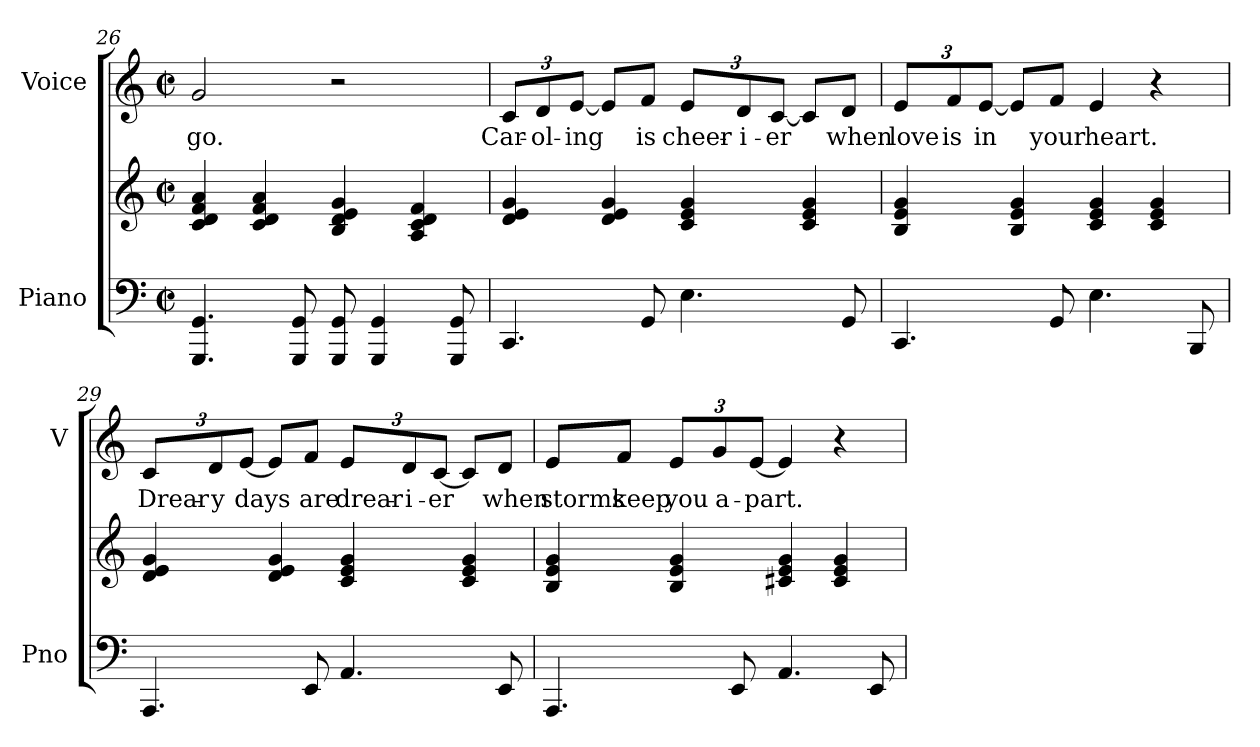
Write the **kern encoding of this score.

**kern	**kern	**kern	**text
*part2	*part2	*part1	*part1
*staff3	*staff2	*staff1	*staff1
*I"Piano	*	*I"Voice	*
*I'Pno	*	*I'V	*
*clefF4	*clefG2	*clefG2	*
*k[]	*k[]	*k[]	*
*C:	*C:	*C:	*
*M2/2	*M2/2	*M2/2	*
*met(c|)	*met(c|)	*met(c|)	*
=26	=26	=26	=26
!	!	!	!LO:LY:b
4.GG/ 4.GGG/	4a/ 4f/ 4d/ 4c/	2g/	-go.
.	4a/ 4f/ 4d/ 4c/	.	.
8GG/ 8GGG/	.	.	.
8GG/ 8GGG/	4g/ 4e/ 4d/ 4B/	2r	.
4GG/ 4GGG/	.	.	.
.	4f/ 4d/ 4c/ 4A/	.	.
8GG/ 8GGG/	.	.	.
=27	=27	=27	=27
*	*	*Xbrackettup	*
!	!	!	!LO:LY:b
4.CC/	4g/ 4e/ 4d/	12c/L	Car-
!	!	!	!LO:LY:b
.	.	12d/	-ol-
!	!	!	!LO:LY:b
.	.	[12e/J	-ing
.	4g/ 4e/ 4d/	8e/L]	.
!	!	!	!LO:LY:b
8GG/	.	8f/J	is
!	!	!	!LO:LY:b
4.E\	4g/ 4e/ 4c/	12e/L	cheer-
!	!	!	!LO:LY:b
.	.	12d/	-i-
!	!	!	!LO:LY:b
.	.	[12c/J	-er
.	4g/ 4e/ 4c/	8c/L]	.
!	!	!	!LO:LY:b
8GG/	.	8d/J	when
!!LO:LB:g=z
=28	=28	=28	=28
!	!	!	!LO:LY:b
4.CC/	4g/ 4e/ 4B/	12e/L	love
!	!	!	!LO:LY:b
.	.	12f/	is
!	!	!	!LO:LY:b
.	.	[12e/J	in
.	4g/ 4e/ 4B/	8e/L]	.
!	!	!	!LO:LY:b
8GG/	.	8f/J	your
!	!	!	!LO:LY:b
4.E\	4g/ 4e/ 4c/	4e/	heart.
.	4g/ 4e/ 4c/	4r	.
8BBB/	.	.	.
=29	=29	=29	=29
!	!	!	!LO:LY:b
4.AAA/	4g/ 4e/ 4d/	12c/L	Drear-
!	!	!	!LO:LY:b
.	.	12d/	-y
!	!	!	!LO:LY:b
.	.	[12e/J	days
.	4g/ 4e/ 4d/	8e/L]	.
!	!	!	!LO:LY:b
8EE/	.	8f/J	are
!	!	!	!LO:LY:b
4.AA/	4g/ 4e/ 4c/	12e/L	drear-
!	!	!	!LO:LY:b
.	.	12d/	-i-
!	!	!	!LO:LY:b
.	.	[12c/J	-er
.	4g/ 4e/ 4c/	8c/L]	.
!	!	!	!LO:LY:b
8EE/	.	8d/J	when
=30	=30	=30	=30
!	!	!	!LO:LY:b
4.AAA/	4g/ 4e/ 4B/	8e/L	storms
!	!	!	!LO:LY:b
.	.	8f/J	keep
!	!	!	!LO:LY:b
.	4g/ 4e/ 4B/	12e/L	you
!	!	!	!LO:LY:b
.	.	12g/	a-
8EE/	.	.	.
!	!	!	!LO:LY:b
.	.	[12e/J	-part.
4.AA/	4g/ 4e/ 4c#X/	4e/]	.
.	4g/ 4e/ 4c#/	4r	.
8EE/	.	.	.
=	=	=	=
*-	*-	*-	*-
